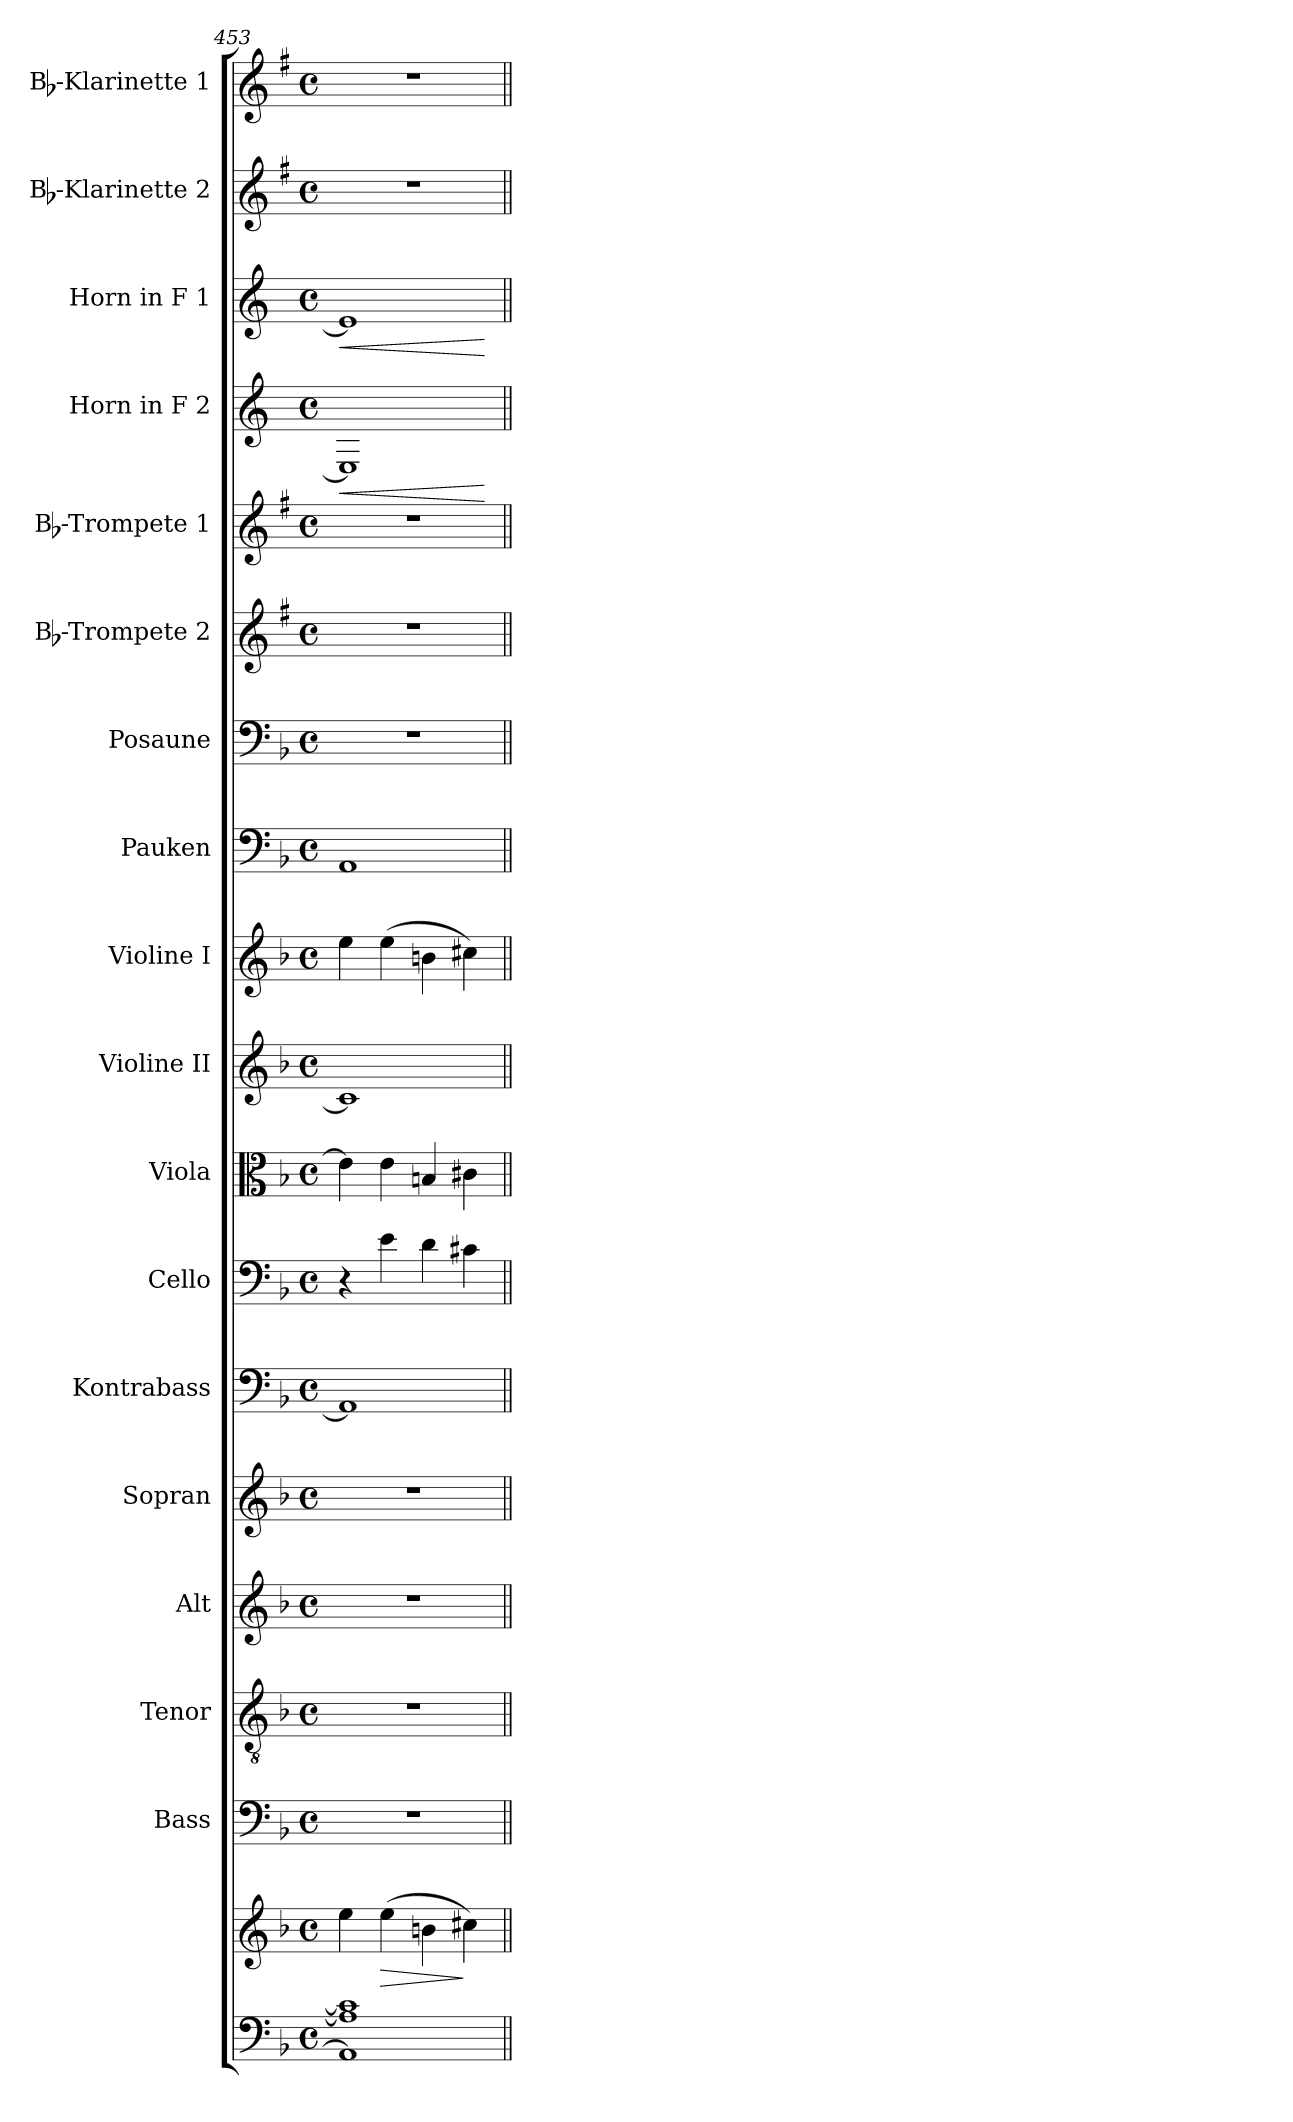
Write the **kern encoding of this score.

**kern	**kern	**dynam	**kern	**kern	**kern	**kern	**kern	**kern	**kern	**kern	**kern	**kern	**kern	**kern	**kern	**kern	**dynam	**kern	**dynam	**kern	**kern
*part18	*part18	*part18	*part17	*part16	*part15	*part14	*part13	*part12	*part11	*part10	*part9	*part8	*part7	*part6	*part5	*part4	*part4	*part3	*part3	*part2	*part1
*staff19	*staff18	*staff18/19	*staff17	*staff16	*staff15	*staff14	*staff13	*staff12	*staff11	*staff10	*staff9	*staff8	*staff7	*staff6	*staff5	*staff4	*staff4	*staff3	*staff3	*staff2	*staff1
*	*	*	*I"Bass	*I"Tenor	*I"Alt	*I"Sopran	*I"Kontrabass	*I"Cello	*I"Viola	*I"Violine II	*I"Violine I	*I"Pauken	*I"Posaune	*I"Bb-Trompete 2	*I"Bb-Trompete 1	*I"Horn in F 2	*	*I"Horn in F 1	*	*I"Bb-Klarinette 2	*I"Bb-Klarinette 1
*	*	*	*I'B.	*I'T.	*I'A.	*I'S.	*I'Kb.	*	*I'Vla.	*I'Vl. II	*I'Vl. I	*I'Pk.	*I'Pos.	*I'Bb Trp. 2	*I'Bb Trp. 1	*	*	*	*	*I'Bb Kl. 2	*I'Bb Kl. 1
*clefF4	*clefG2	*	*clefF4	*clefGv2	*clefG2	*clefG2	*clefF4	*clefF4	*clefC3	*clefG2	*clefG2	*clefF4	*clefF4	*clefG2	*clefG2	*clefG2	*	*clefG2	*	*clefG2	*clefG2
*	*	*	*	*	*	*	*ITrd7c12	*	*	*	*	*	*	*ITrd1c2	*ITrd1c2	*ITrd4c7	*	*ITrd4c7	*	*ITrd1c2	*ITrd1c2
*k[b-]	*k[b-]	*	*k[b-]	*k[b-]	*k[b-]	*k[b-]	*k[b-]	*k[b-]	*k[b-]	*k[b-]	*k[b-]	*k[b-]	*k[b-]	*k[b-]	*k[b-]	*k[b-]	*	*k[b-]	*	*k[b-]	*k[b-]
*F:	*F:	*	*F:	*F:	*F:	*F:	*F:	*F:	*F:	*F:	*F:	*F:	*F:	*F:	*F:	*F:	*	*F:	*	*F:	*F:
*M4/4	*M4/4	*	*M4/4	*M4/4	*M4/4	*M4/4	*M4/4	*M4/4	*M4/4	*M4/4	*M4/4	*M4/4	*M4/4	*M4/4	*M4/4	*M4/4	*	*M4/4	*	*M4/4	*M4/4
*met(c)	*met(c)	*	*met(c)	*met(c)	*met(c)	*met(c)	*met(c)	*met(c)	*met(c)	*met(c)	*met(c)	*met(c)	*met(c)	*met(c)	*met(c)	*met(c)	*	*met(c)	*	*met(c)	*met(c)
=453	=453	=453	=453	=453	=453	=453	=453	=453	=453	=453	=453	=453	=453	=453	=453	=453	=453	=453	=453	=453	=453
*^	*	*	*	*	*	*	*	*	*	*	*	*	*	*	*	*	*	*	*	*	*
!	!	!	!	!	!	!	!	!	!	!	!	!	!	!	!	!	!	!LO:HP:b	!	!LO:HP:b	!	!
1A] 1c#]	1AA]	4ee\	.	1r	1r	1r	1r	1AAA]	4r	4e\]	1c#]	4ee\	1AA	1r	1r	1r	1AA]	<	1A]	<	1r	1r
!	!	!	!LO:HP:b	!	!	!	!	!	!	!	!	!	!	!	!	!	!	!	!	!	!	!
.	.	(>4ee\	>	.	.	.	.	.	4e\	4e\	.	(>4ee\	.	.	.	.	.	.	.	.	.	.
.	.	4bn\	.	.	.	.	.	.	4d\	4Bn/	.	4bn\	.	.	.	.	.	.	.	.	.	.
.	.	4cc#X\)	]	.	.	.	.	.	4c#X\	4c#X\	.	4cc#X\)	.	.	.	.	.	.	.	.	.	.
*v	*v	*	*	*	*	*	*	*	*	*	*	*	*	*	*	*	*	*	*	*	*	*
.	.	.	.	.	.	.	.	.	.	.	.	.	.	.	.	.	[	.	[	.	.
=||	=||	=||	=||	=||	=||	=||	=||	=||	=||	=||	=||	=||	=||	=||	=||	=||	=||	=||	=||	=||	=||
*-	*-	*-	*-	*-	*-	*-	*-	*-	*-	*-	*-	*-	*-	*-	*-	*-	*-	*-	*-	*-	*-
